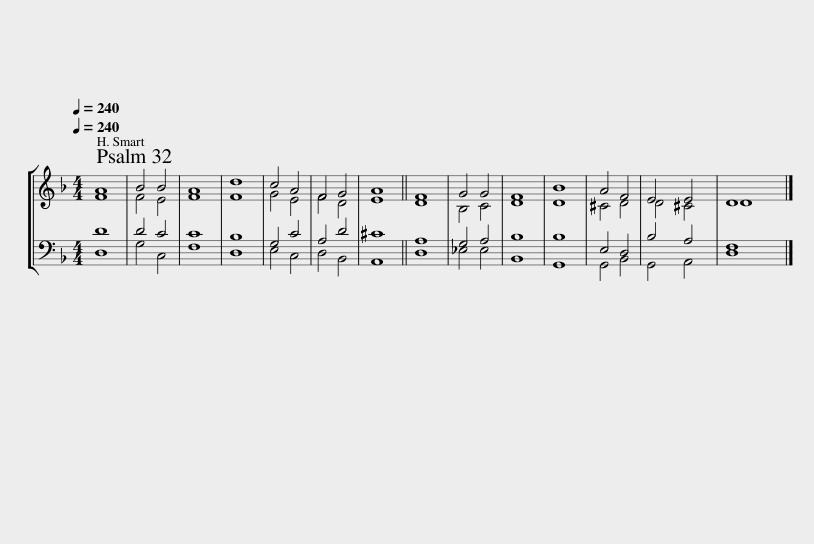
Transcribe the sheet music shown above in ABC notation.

X:1
%%score [ ( 1 2 ) ( 3 4 ) ]
L:1/8
Q:1/4=240
M:4/4
I:linebreak $
K:F
V:1 treble
V:2 treble
V:3 bass
V:4 bass
V:1
 A8 | B4 B4 | A8 | d8 | c4 A4 | %5
 F4 G4 | A8 || F8 | G4 G4 | F8 | %10
 B8 | A4 F4 | E4 E4 | D8 |] %14
V:2
 F8 | F4 E4 | F8 | F8 | G4 E4 | %5
 F4 D4 | E8 || D8 | B,4 C4 | D8 | %10
 D8 | ^C4 D4 | D4 ^C4 | D8 |] %14
V:3
 D8 | D4 C4 | C8 | B,8 | G,4 C4 | %5
 A,4 D4 | ^C8 || A,8 | G,4 A,4 | B,8 | %10
 B,8 | E,4 D,4 | B,4 A,4 | F,8 |] %14
V:4
 D,8 | G,4 C,4 | F,8 | D,8 | E,4 C,4 | %5
 D,4 B,,4 | A,,8 || D,8 | _E,4 E,4 | B,,8 | %10
 G,,8 | G,,4 B,,4 | G,,4 A,,4 | D,8 |] %14
